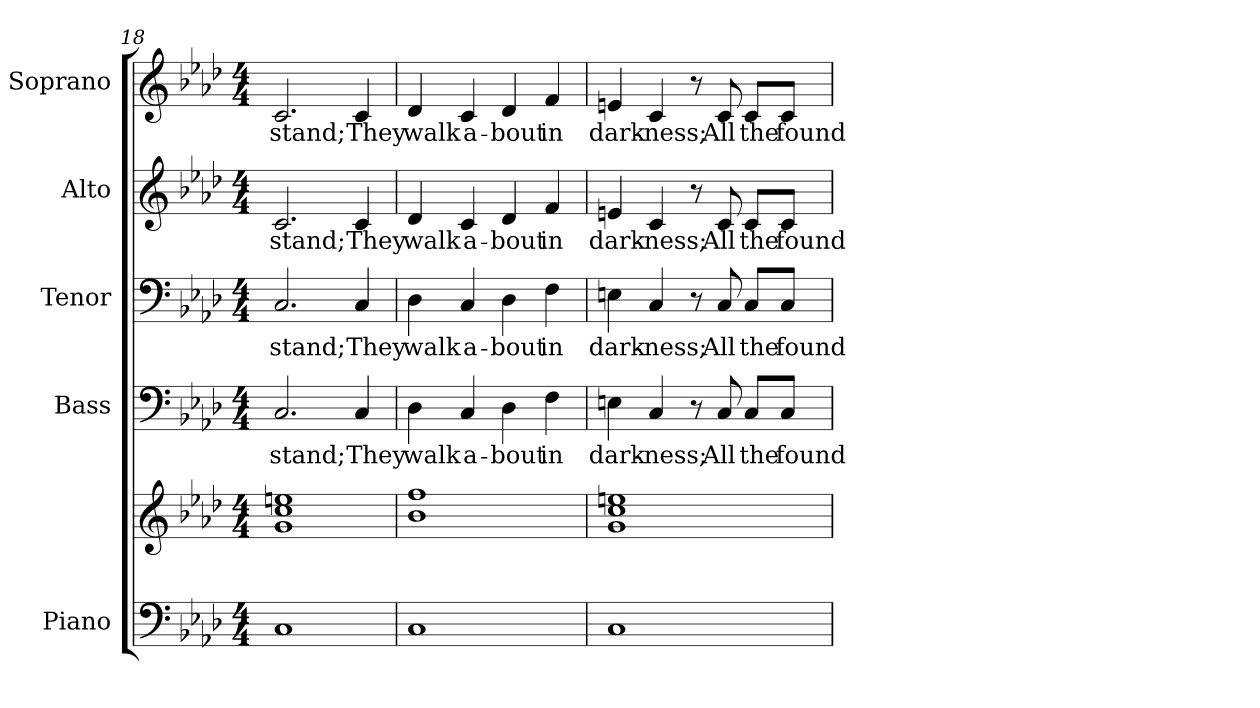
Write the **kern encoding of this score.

**kern	**kern	**kern	**text	**kern	**text	**kern	**text	**kern	**text
*part5	*part5	*part4	*part4	*part3	*part3	*part2	*part2	*part1	*part1
*staff6	*staff5	*staff4	*staff4	*staff3	*staff3	*staff2	*staff2	*staff1	*staff1
*I"Piano	*	*I"Bass	*	*I"Tenor	*	*I"Alto	*	*I"Soprano	*
*I'Pno.	*	*I'B.	*	*I'T.	*	*I'A.	*	*I'S.	*
*clefF4	*clefG2	*clefF4	*	*clefF4	*	*clefG2	*	*clefG2	*
*k[b-e-a-d-]	*k[b-e-a-d-]	*k[b-e-a-d-]	*	*k[b-e-a-d-]	*	*k[b-e-a-d-]	*	*k[b-e-a-d-]	*
*A-:	*A-:	*A-:	*	*A-:	*	*A-:	*	*A-:	*
*M4/4	*M4/4	*M4/4	*	*M4/4	*	*M4/4	*	*M4/4	*
=18	=18	=18	=18	=18	=18	=18	=18	=18	=18
!	!	!	!LO:LY:b:color=#000000	!	!	!	!	!	!
!	!	!	!	!	!LO:LY:b:color=#000000	!	!	!	!
!	!	!	!	!	!	!	!LO:LY:b:color=#000000	!	!
!	!	!	!	!	!	!	!	!	!LO:LY:b:color=#000000
1Ci	1gi 1cci 1eeni	2.Ci/	-stand;	2.Ci/	-stand;	2.ci/	-stand;	2.ci/	-stand;
!	!	!	!LO:LY:b:color=#000000	!	!	!	!	!	!
!	!	!	!	!	!LO:LY:b:color=#000000	!	!	!	!
!	!	!	!	!	!	!	!LO:LY:b:color=#000000	!	!
!	!	!	!	!	!	!	!	!	!LO:LY:b:color=#000000
.	.	4Ci/	They	4Ci/	They	4ci/	They	4ci/	They
!!LO:PB:g=z
=19	=19	=19	=19	=19	=19	=19	=19	=19	=19
!	!	!	!LO:LY:b:color=#000000	!	!	!	!	!	!
!	!	!	!	!	!LO:LY:b:color=#000000	!	!	!	!
!	!	!	!	!	!	!	!LO:LY:b:color=#000000	!	!
!	!	!	!	!	!	!	!	!	!LO:LY:b:color=#000000
1Ci	1b-i 1ffi	4D-i\	walk	4D-i\	walk	4d-i/	walk	4d-i/	walk
!	!	!	!LO:LY:b:color=#000000	!	!	!	!	!	!
!	!	!	!	!	!LO:LY:b:color=#000000	!	!	!	!
!	!	!	!	!	!	!	!LO:LY:b:color=#000000	!	!
!	!	!	!	!	!	!	!	!	!LO:LY:b:color=#000000
.	.	4Ci/	a-	4Ci/	a-	4ci/	a-	4ci/	a-
!	!	!	!LO:LY:b:color=#000000	!	!	!	!	!	!
!	!	!	!	!	!LO:LY:b:color=#000000	!	!	!	!
!	!	!	!	!	!	!	!LO:LY:b:color=#000000	!	!
!	!	!	!	!	!	!	!	!	!LO:LY:b:color=#000000
.	.	4D-i\	-bout	4D-i\	-bout	4d-i/	-bout	4d-i/	-bout
!	!	!	!LO:LY:b:color=#000000	!	!	!	!	!	!
!	!	!	!	!	!LO:LY:b:color=#000000	!	!	!	!
!	!	!	!	!	!	!	!LO:LY:b:color=#000000	!	!
!	!	!	!	!	!	!	!	!	!LO:LY:b:color=#000000
.	.	4Fi\	in	4Fi\	in	4fi/	in	4fi/	in
=20	=20	=20	=20	=20	=20	=20	=20	=20	=20
!	!	!	!LO:LY:b:color=#000000	!	!	!	!	!	!
!	!	!	!	!	!LO:LY:b:color=#000000	!	!	!	!
!	!	!	!	!	!	!	!LO:LY:b:color=#000000	!	!
!	!	!	!	!	!	!	!	!	!LO:LY:b:color=#000000
1Ci	1gi 1cci 1eeni	4Eni\	dark-	4Eni\	dark-	4eni/	dark-	4eni/	dark-
!	!	!	!LO:LY:b:color=#000000	!	!	!	!	!	!
!	!	!	!	!	!LO:LY:b:color=#000000	!	!	!	!
!	!	!	!	!	!	!	!LO:LY:b:color=#000000	!	!
!	!	!	!	!	!	!	!	!	!LO:LY:b:color=#000000
.	.	4Ci/	-ness;	4Ci/	-ness;	4ci/	-ness;	4ci/	-ness;
.	.	8r	.	8r	.	8r	.	8r	.
!	!	!	!LO:LY:b:color=#000000	!	!	!	!	!	!
!	!	!	!	!	!LO:LY:b:color=#000000	!	!	!	!
!	!	!	!	!	!	!	!LO:LY:b:color=#000000	!	!
!	!	!	!	!	!	!	!	!	!LO:LY:b:color=#000000
.	.	8Ci/	All	8Ci/	All	8ci/	All	8ci/	All
!	!	!	!LO:LY:b:color=#000000	!	!	!	!	!	!
!	!	!	!	!	!LO:LY:b:color=#000000	!	!	!	!
!	!	!	!	!	!	!	!LO:LY:b:color=#000000	!	!
!	!	!	!	!	!	!	!	!	!LO:LY:b:color=#000000
.	.	8Ci/L	the	8Ci/L	the	8ci/L	the	8ci/L	the
!	!	!	!LO:LY:b:color=#000000	!	!	!	!	!	!
!	!	!	!	!	!LO:LY:b:color=#000000	!	!	!	!
!	!	!	!	!	!	!	!LO:LY:b:color=#000000	!	!
!	!	!	!	!	!	!	!	!	!LO:LY:b:color=#000000
.	.	8Ci/J	found	8Ci/J	found	8ci/J	found	8ci/J	found
=	=	=	=	=	=	=	=	=	=
*-	*-	*-	*-	*-	*-	*-	*-	*-	*-
